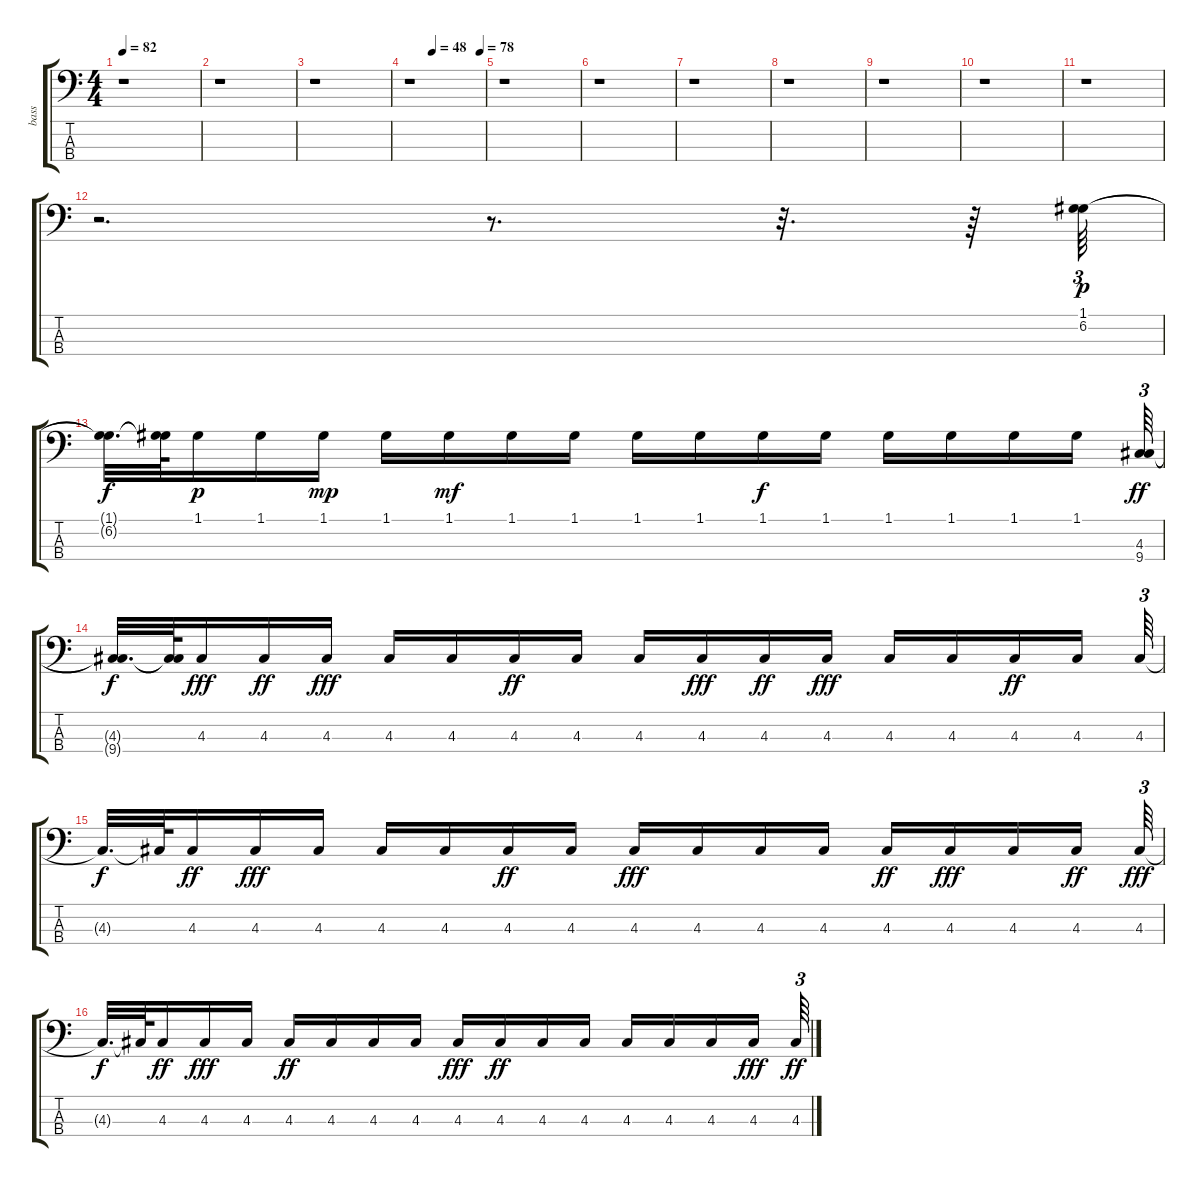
\track ("bass" "bass") {instrument slapbass1}
\staff {score tabs}
\tuning (G2 D2 A1 E1) {hide}
\ts (4 4)
\tempo 82
\clef f4
\ks c
r.1{dy fff} |
r.1 |
r.1 |
\tempo (48 0.3125)
\tempo (78 0.9375)
r.1 |
r.1 |
r.1 |
r.1 |
r.1 |
r.1 |
r.1 |
r.1 |
r.2{d} r.8{d} r.32{d} r.64 (1.1 6.2).64{tu (3 2) dy p volume 16 instrument electricbasspick} |
(1.1{t} 6.2{t}).32{d dy f} (1.1{t} 6.2{t}).64 1.1.16{dy p} 1.1.16 1.1.16{dy mp} 1.1.16 1.1.16{dy mf} 1.1.16 1.1.16 1.1.16 1.1.16 1.1.16{dy f} 1.1.16 1.1.16 1.1.16 1.1.16 1.1.16 (4.3 9.4).64{tu (3 2) dy ff} |
(4.3{t} 9.4{t}).32{d dy f} (4.3{t} 9.4{t}).64 4.3.16{dy fff} 4.3.16{dy ff} 4.3.16{dy fff} 4.3.16 4.3.16 4.3.16{dy ff} 4.3.16 4.3.16 4.3.16{dy fff} 4.3.16{dy ff} 4.3.16{dy fff} 4.3.16 4.3.16 4.3.16{dy ff} 4.3.16 4.3.64{tu (3 2)} |
4.3{t}.32{d dy f} 4.3{t}.64 4.3.16{dy ff} 4.3.16{dy fff} 4.3.16 4.3.16 4.3.16 4.3.16{dy ff} 4.3.16 4.3.16{dy fff} 4.3.16 4.3.16 4.3.16 4.3.16{dy ff} 4.3.16{dy fff} 4.3.16 4.3.16{dy ff} 4.3.64{tu (3 2) dy fff} |
4.3{t}.32{d dy f} 4.3{t}.64 4.3.16{dy ff} 4.3.16{dy fff} 4.3.16 4.3.16{dy ff} 4.3.16 4.3.16 4.3.16 4.3.16{dy fff} 4.3.16{dy ff} 4.3.16 4.3.16 4.3.16 4.3.16 4.3.16 4.3.16{dy fff} 4.3.64{tu (3 2) dy ff}
